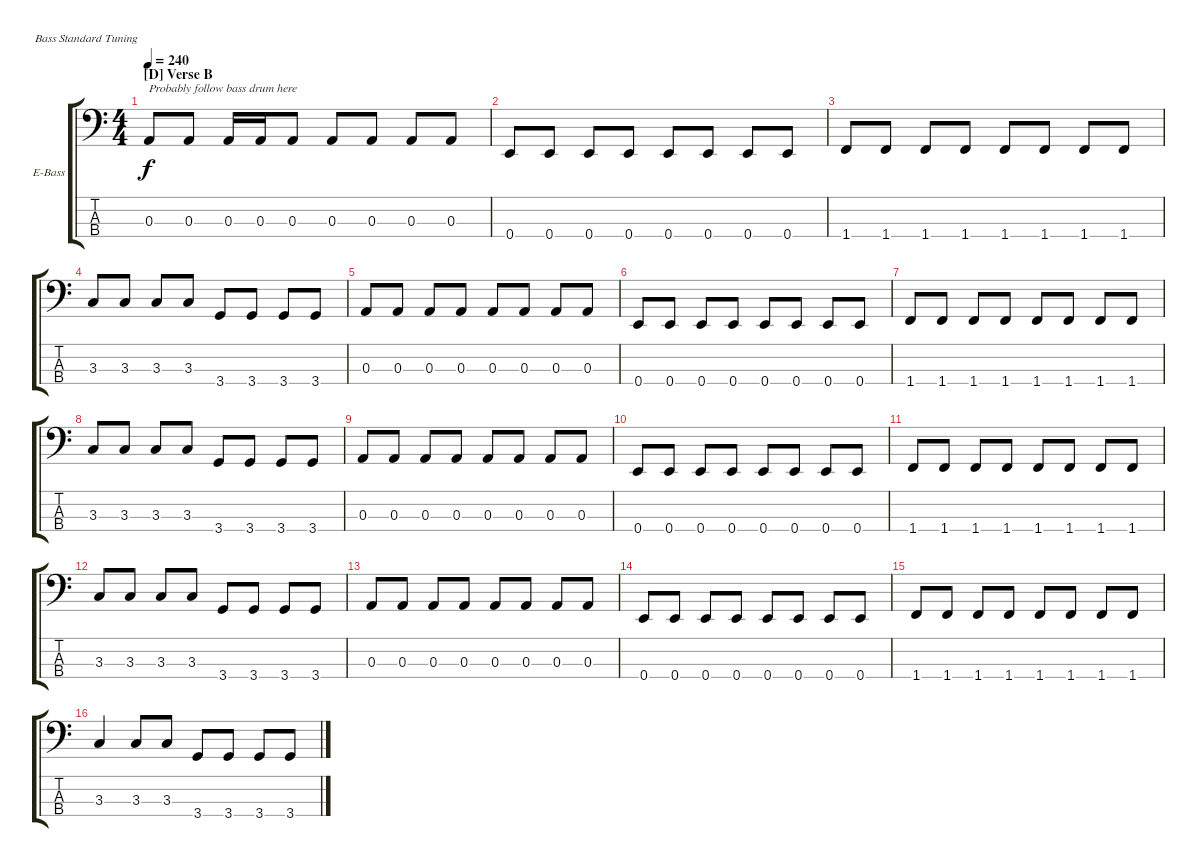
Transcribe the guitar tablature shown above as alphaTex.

\defaultSystemsLayout 4
\bracketExtendMode groupsimilarinstruments
\firstSystemTrackNameOrientation horizontal
\otherSystemsTrackNameOrientation horizontal
\track ("Electric Bass" "E-Bass") {instrument electricbassfinger}
\staff {score tabs}
\tuning (G2 D2 A1 E1)
\ts (4 4)
\section ("D" "Verse B")
\tempo 240
\clef f4
\ks c
0.3.8{txt "Probably follow bass drum here" dy f} 0.3.8 0.3.16 0.3.16 0.3.8 0.3.8 0.3.8 0.3.8 0.3.8 |
0.4.8 0.4.8 0.4.8 0.4.8 0.4.8 0.4.8 0.4.8 0.4.8 |
1.4.8 1.4.8 1.4.8 1.4.8 1.4.8 1.4.8 1.4.8 1.4.8 |
3.3.8 3.3.8 3.3.8 3.3.8 3.4.8 3.4.8 3.4.8 3.4.8 |
0.3.8 0.3.8 0.3.8 0.3.8 0.3.8 0.3.8 0.3.8 0.3.8 |
0.4.8 0.4.8 0.4.8 0.4.8 0.4.8 0.4.8 0.4.8 0.4.8 |
1.4.8 1.4.8 1.4.8 1.4.8 1.4.8 1.4.8 1.4.8 1.4.8 |
3.3.8 3.3.8 3.3.8 3.3.8 3.4.8 3.4.8 3.4.8 3.4.8 |
0.3.8 0.3.8 0.3.8 0.3.8 0.3.8 0.3.8 0.3.8 0.3.8 |
0.4.8 0.4.8 0.4.8 0.4.8 0.4.8 0.4.8 0.4.8 0.4.8 |
1.4.8 1.4.8 1.4.8 1.4.8 1.4.8 1.4.8 1.4.8 1.4.8 |
3.3.8 3.3.8 3.3.8 3.3.8 3.4.8 3.4.8 3.4.8 3.4.8 |
0.3.8 0.3.8 0.3.8 0.3.8 0.3.8 0.3.8 0.3.8 0.3.8 |
0.4.8 0.4.8 0.4.8 0.4.8 0.4.8 0.4.8 0.4.8 0.4.8 |
1.4.8 1.4.8 1.4.8 1.4.8 1.4.8 1.4.8 1.4.8 1.4.8 |
3.3.4 3.3.8 3.3.8 3.4.8 3.4.8 3.4.8 3.4.8
